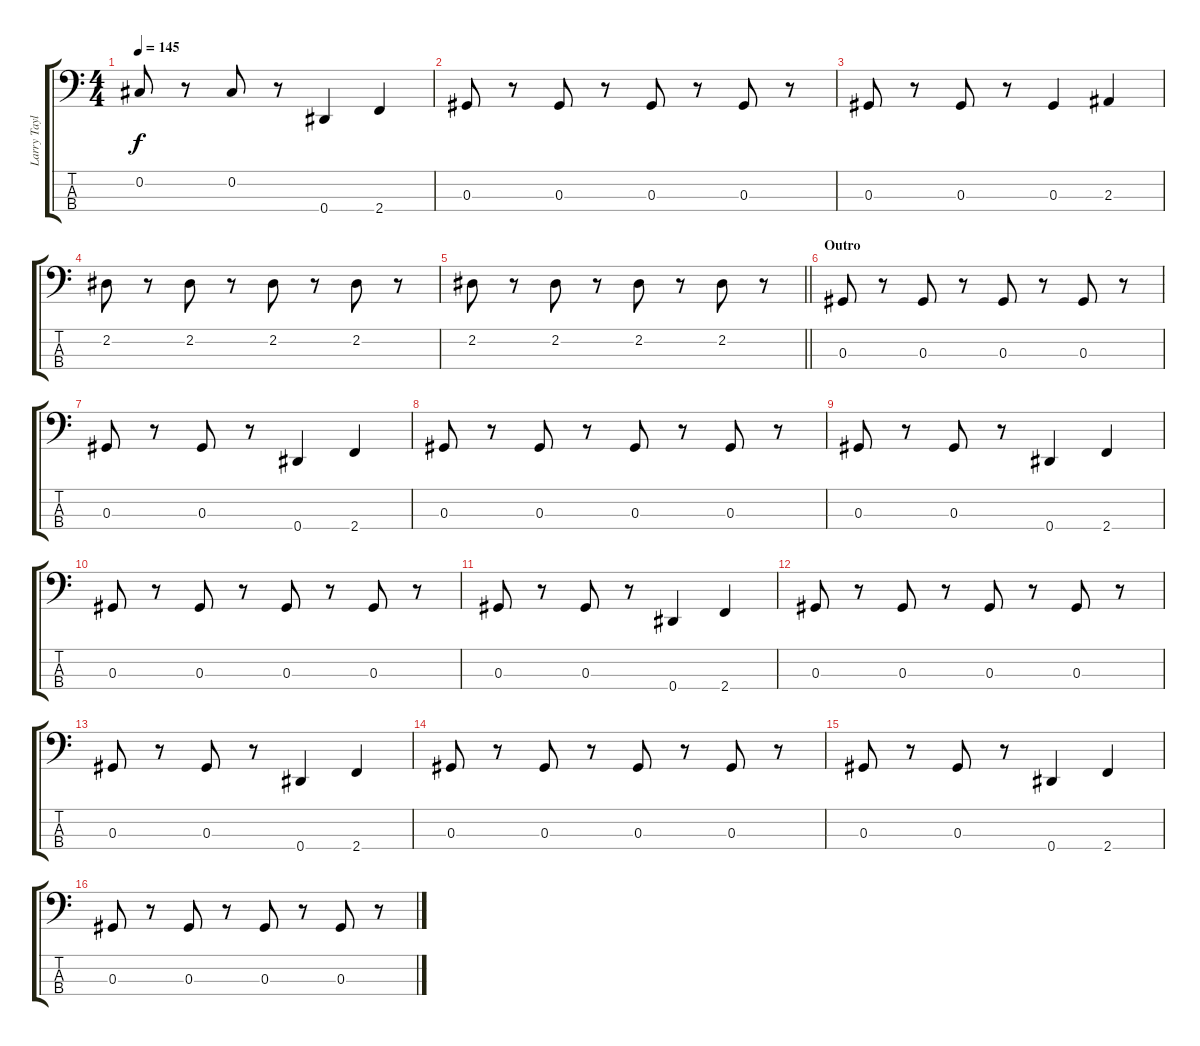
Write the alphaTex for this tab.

\track ("Larry Taylor" "Larry Tayl") {instrument electricbassfinger}
\staff {score tabs}
\tuning (Gb2 Db2 Ab1 Eb1) {hide}
\ts (4 4)
\tempo 145
\clef f4
\ks c
0.2.8{dy f} r.8 0.2.8 r.8 0.4.4 2.4.4 |
0.3.8 r.8 0.3.8 r.8 0.3.8 r.8 0.3.8 r.8 |
0.3.8 r.8 0.3.8 r.8 0.3.4 2.3.4 |
2.2.8 r.8 2.2.8 r.8 2.2.8 r.8 2.2.8 r.8 |
\barLineRight lightlight
2.2.8 r.8 2.2.8 r.8 2.2.8 r.8 2.2.8 r.8 |
\section ("" "Outro")
0.3.8 r.8 0.3.8 r.8 0.3.8 r.8 0.3.8 r.8 |
0.3.8 r.8 0.3.8 r.8 0.4.4 2.4.4 |
0.3.8 r.8 0.3.8 r.8 0.3.8 r.8 0.3.8 r.8 |
0.3.8 r.8 0.3.8 r.8 0.4.4 2.4.4 |
0.3.8 r.8 0.3.8 r.8 0.3.8 r.8 0.3.8 r.8 |
0.3.8 r.8 0.3.8 r.8 0.4.4 2.4.4 |
0.3.8 r.8 0.3.8 r.8 0.3.8 r.8 0.3.8 r.8 |
0.3.8 r.8 0.3.8 r.8 0.4.4 2.4.4 |
0.3.8 r.8 0.3.8 r.8 0.3.8 r.8 0.3.8 r.8 |
0.3.8 r.8 0.3.8 r.8 0.4.4 2.4.4 |
0.3.8 r.8 0.3.8 r.8 0.3.8 r.8 0.3.8 r.8
